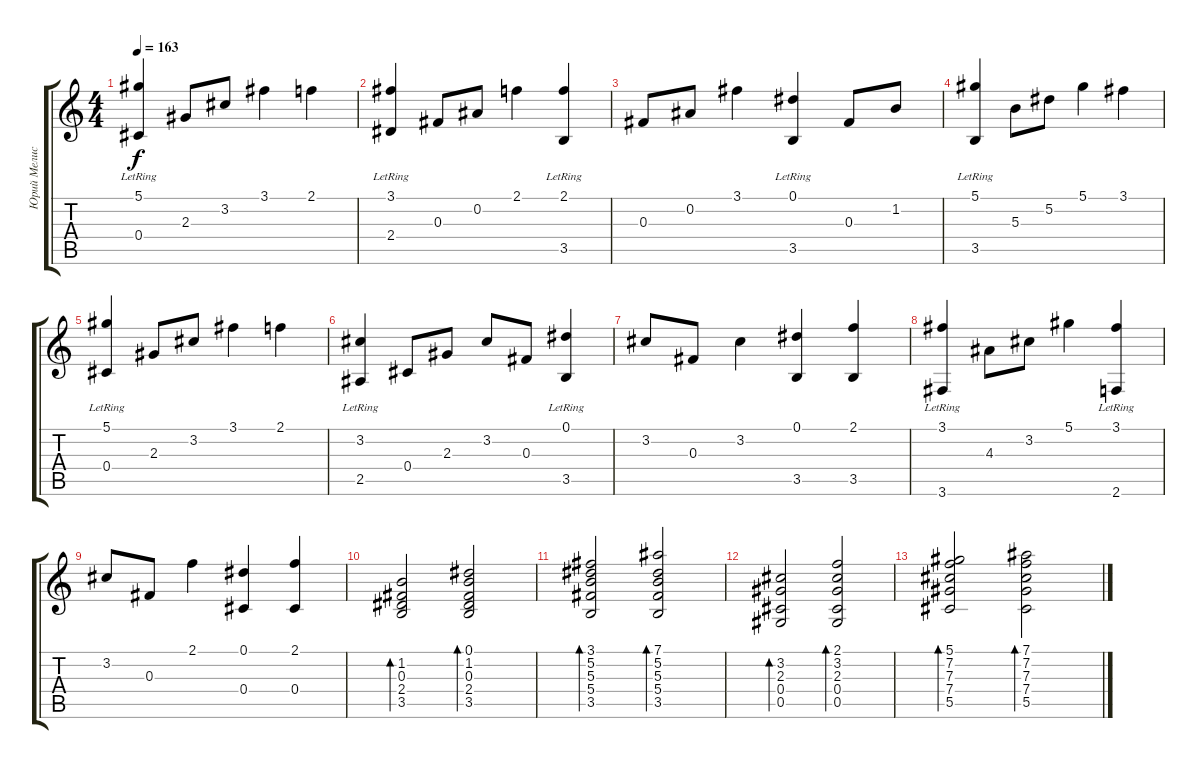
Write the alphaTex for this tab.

\track ("Юрий Мелисов" "Юрий Мелис") {instrument acousticguitarnylon}
\staff {score tabs}
\tuning (Eb4 Bb3 Gb3 Db3 Ab2 Eb2) {hide}
\ts (4 4)
\tempo 163
\clef g2
\ks c
(5.1 0.4{lr}).4{dy f} 2.3.8 3.2.8 3.1.4 2.1.4 |
(3.1 2.4{lr}).4{volume 7} 0.3.8 0.2.8 2.1.4 (2.1 3.5{lr}).4 |
0.3.8 0.2.8 3.1.4 (0.1 3.5{lr}).4 0.3.8 1.2.8 |
(5.1 3.5{lr}).4 5.3.8 5.2.8 5.1.4 3.1.4 |
(5.1 0.4{lr}).4 2.3.8 3.2.8 3.1.4 2.1.4 |
(3.2 2.5{lr}).4{volume 3} 0.4.8 2.3.8 3.2.8 0.3.8 (0.1 3.5{lr}).4 |
3.2.8 0.3.8 3.2.4 (0.1 3.5).4 (2.1 3.5).4 |
(3.1 3.6{lr}).4 4.3.8 3.2.8 5.1.4 (3.1 2.6{lr}).4 |
3.2.8 0.3.8 2.1.4 (0.1 0.4).4 (2.1 0.4).4 |
(1.2 0.3 2.4 3.5).2{bd 240 volume 0} (0.1 1.2 0.3 2.4 3.5).2{bd 240} |
(3.1 5.2 5.3 5.4 3.5).2{bd 240} (7.1 5.2 5.3 5.4 3.5).2{bd 240} |
(3.2 2.3 0.4 0.5).2{bd 240} (2.1 3.2 2.3 0.4 0.5).2{bd 240} |
(5.1 7.2 7.3 7.4 5.5).2{bd 240} (7.1 7.2 7.3 7.4 5.5).2{bd 240}
